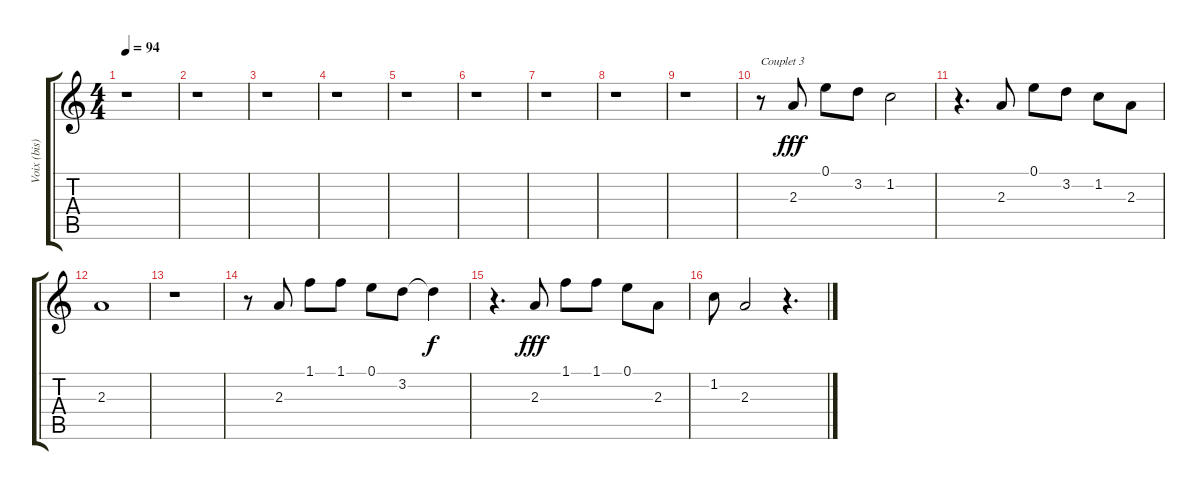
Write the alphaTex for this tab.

\track ("Voix (bis)" "Voix (bis)") {instrument lead6voice}
\staff {score tabs}
\tuning (E5 B4 G4 D4 A3 E3) {hide}
\ts (4 4)
\tempo 94
\clef g2
\ks c
r.1{dy fff} |
r.1 |
r.1 |
r.1 |
r.1 |
r.1 |
r.1 |
r.1 |
r.1 |
r.8{txt "Couplet 3"} 2.3.8 0.1.8 3.2.8 1.2.2 |
r.4{d} 2.3.8 0.1.8 3.2.8 1.2.8 2.3.8 |
2.3.1 |
r.1 |
r.8 2.3.8 1.1.8 1.1.8 0.1.8 3.2.8 3.2{t}.4{dy f} |
r.4{d} 2.3.8{dy fff} 1.1.8 1.1.8 0.1.8 2.3.8 |
1.2.8 2.3.2 r.4{d}
